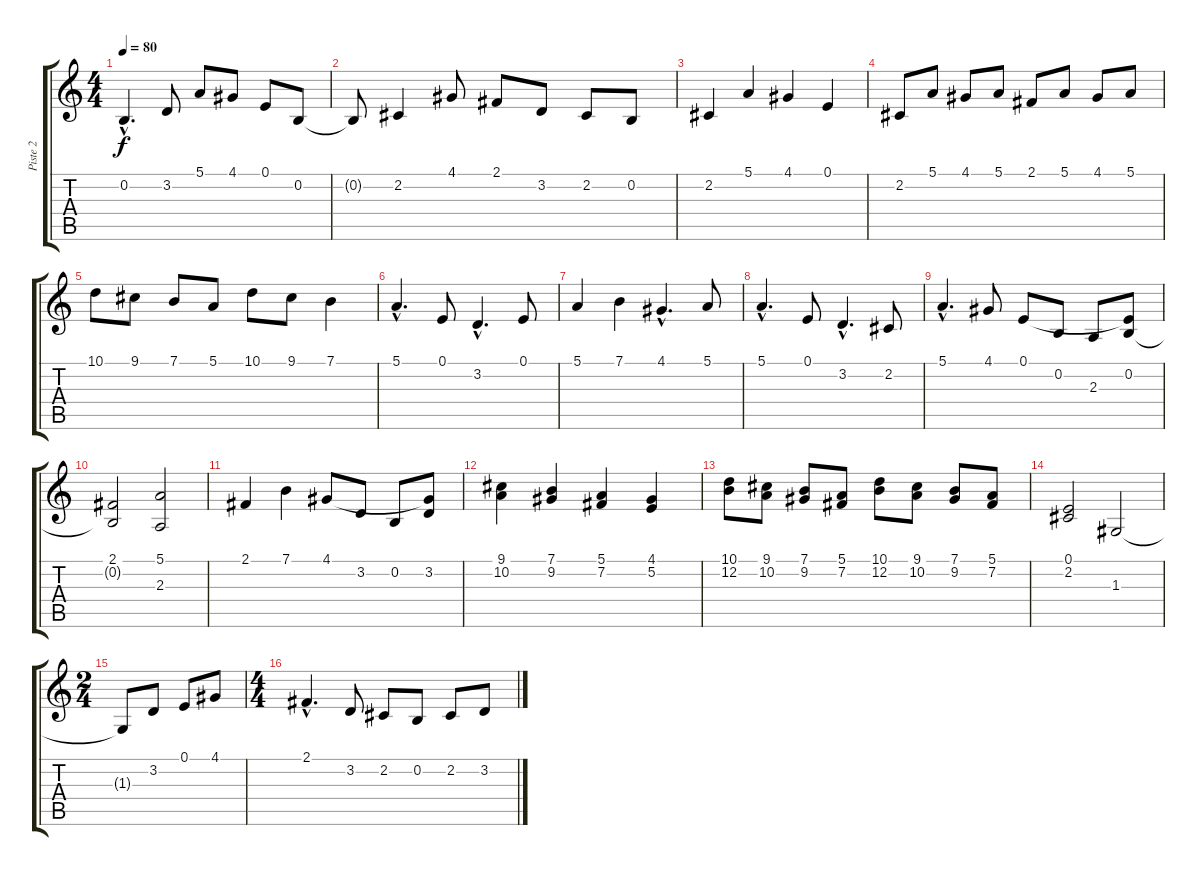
\track ("Piste 2" "Piste 2") {instrument violin}
\staff {score tabs}
\tuning (E4 B3 G3 D3 A2 E2) {hide}
\ts (4 4)
\tempo 80
\clef g2
\ks c
0.2{hac t}.4{d dy f} 3.2.8 5.1.8 4.1.8 0.1.8 0.2.8 |
0.2{t}.8 2.2.4 4.1.8 2.1.8 3.2.8 2.2.8 0.2.8 |
2.2.4 5.1.4 4.1.4 0.1.4 |
2.2.8 5.1.8 4.1.8 5.1.8 2.1.8 5.1.8 4.1.8 5.1.8 |
10.1.8 9.1.8 7.1.8 5.1.8 10.1.8 9.1.8 7.1.4 |
5.1{hac}.4{d} 0.1.8 3.2{hac}.4{d} 0.1.8 |
5.1.4 7.1.4 4.1{hac}.4{d} 5.1.8 |
5.1{hac}.4{d} 0.1.8 3.2{hac}.4{d} 2.2.8 |
5.1{hac}.4{d} 4.1.8 0.1.8 0.2.8 2.3.8 (0.1{t} 0.2).8 |
(2.1 0.2{t}).2 (5.1 2.3).2 |
2.1.4 7.1.4 4.1.8 3.2.8 0.2.8 (4.1{t} 3.2).8 |
(9.1 10.2).4 (7.1 9.2).4 (5.1 7.2).4 (4.1 5.2).4 |
(10.1 12.2).8 (9.1 10.2).8 (7.1 9.2).8 (5.1 7.2).8 (10.1 12.2).8 (9.1 10.2).8 (7.1 9.2).8 (5.1 7.2).8 |
(0.1 2.2).2 1.3.2 |
\ts (2 4)
1.3{t}.8 3.2.8 0.1.8 4.1.8 |
\ts (4 4)
2.1{hac}.4{d} 3.2.8 2.2.8 0.2.8 2.2.8 3.2.8
